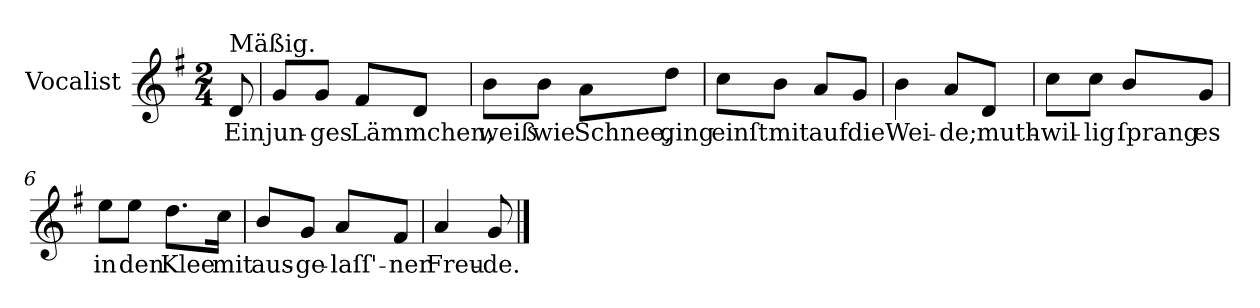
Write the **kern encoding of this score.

**kern	**text
*part1	*part1
*staff1	*staff1
*I"Vocalist	*
*clefG2	*
*k[f#]	*
*G:	*
*M2/4	*
=	=
!LO:TX:a:t=Mäßig.	!
8d	Ein
=1	=1
8g/L	jun-
8g/J	-ges
8f#/L	Lämmchen,
8d/J	.
=2	=2
8b\L	weiß
8b\J	wie
8a\L	Schnee,
8dd\J	ging
=3	=3
8cc\L	einſt
8b\J	mit
8a/L	auf
8g/J	die
=4	=4
4b	Wei-
8a/L	-de;
8d/J	muth-
=5	=5
8cc\L	-wil-
8cc\J	-lig
8b/L	ſprang
8g/J	es
=6	=6
8ee\L	in
8ee\J	den
8.dd\L	Klee
16cc\Jk	mit
=7	=7
8b/L	aus-
8g/J	-ge-
8a/L	-laſſ'-
8f#/J	-ner
=8	=8
4a	Freu-
8g	-de.
==	==
*-	*-
